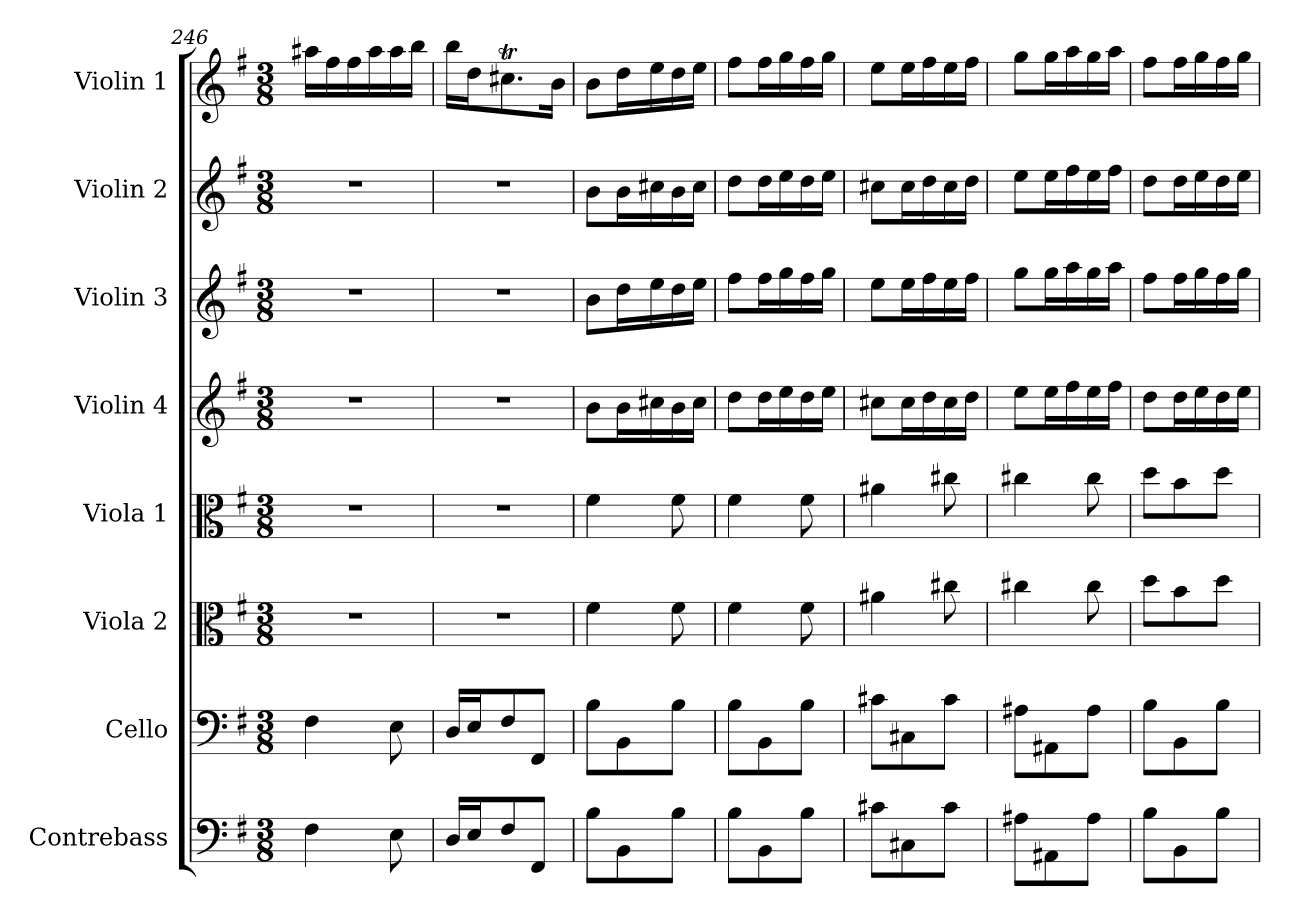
**kern	**kern	**kern	**kern	**kern	**kern	**kern	**kern
*part8	*part7	*part6	*part5	*part4	*part3	*part2	*part1
*staff8	*staff7	*staff6	*staff5	*staff4	*staff3	*staff2	*staff1
*I"Contrebass	*I"Cello	*I"Viola 2	*I"Viola 1	*I"Violin 4	*I"Violin 3	*I"Violin 2	*I"Violin 1
*I'Cb.	*	*I'Vla. 2	*I'Vla. 1	*I'Vln. 4	*I'Vln. 3	*I'Vln. 2	*I'Vln. 1
*clefF4	*clefF4	*clefC3	*clefC3	*clefG2	*clefG2	*clefG2	*clefG2
*ITrd7c12	*	*	*	*	*	*	*
*k[f#]	*k[f#]	*k[f#]	*k[f#]	*k[f#]	*k[f#]	*k[f#]	*k[f#]
*M3/8	*M3/8	*M3/8	*M3/8	*M3/8	*M3/8	*M3/8	*M3/8
=246	=246	=246	=246	=246	=246	=246	=246
4FF#\	4F#\	4.r	4.r	4.r	4.r	4.r	16aa#X\LL
.	.	.	.	.	.	.	16ff#\
.	.	.	.	.	.	.	16ff#\
.	.	.	.	.	.	.	16aa#\
8EE\	8E\	.	.	.	.	.	16aa#\
.	.	.	.	.	.	.	16bb\JJ
=247	=247	=247	=247	=247	=247	=247	=247
16DD/LL	16D/LL	4.r	4.r	4.r	4.r	4.r	16bb\LL
16EE/J	16E/J	.	.	.	.	.	16dd\J
8FF#/	8F#/	.	.	.	.	.	8.cc#Xt\
8FFF#/J	8FF#/J	.	.	.	.	.	.
.	.	.	.	.	.	.	16b\Jk
=248	=248	=248	=248	=248	=248	=248	=248
8BB\L	8B\L	4f#\	4f#\	8b\L	8b\L	8b\L	8b\L
8BBB\	8BB\	.	.	16b\L	16dd\L	16b\L	16dd\L
.	.	.	.	16cc#X\	16ee\	16cc#X\	16ee\
8BB\J	8B\J	8f#\	8f#\	16b\	16dd\	16b\	16dd\
.	.	.	.	16cc#\JJ	16ee\JJ	16cc#\JJ	16ee\JJ
=249	=249	=249	=249	=249	=249	=249	=249
8BB\L	8B\L	4f#\	4f#\	8dd\L	8ff#\L	8dd\L	8ff#\L
8BBB\	8BB\	.	.	16dd\L	16ff#\L	16dd\L	16ff#\L
.	.	.	.	16ee\	16gg\	16ee\	16gg\
8BB\J	8B\J	8f#\	8f#\	16dd\	16ff#\	16dd\	16ff#\
.	.	.	.	16ee\JJ	16gg\JJ	16ee\JJ	16gg\JJ
!!LO:PB:g=z
=250	=250	=250	=250	=250	=250	=250	=250
8C#X\L	8c#X\L	4a#X\	4a#X\	8cc#X\L	8ee\L	8cc#X\L	8ee\L
8CC#X\	8C#X\	.	.	16cc#\L	16ee\L	16cc#\L	16ee\L
.	.	.	.	16dd\	16ff#\	16dd\	16ff#\
8C#\J	8c#\J	8cc#X\	8cc#X\	16cc#\	16ee\	16cc#\	16ee\
.	.	.	.	16dd\JJ	16ff#\JJ	16dd\JJ	16ff#\JJ
=251	=251	=251	=251	=251	=251	=251	=251
8AA#X\L	8A#X\L	4cc#X\	4cc#X\	8ee\L	8gg\L	8ee\L	8gg\L
8AAA#X\	8AA#X\	.	.	16ee\L	16gg\L	16ee\L	16gg\L
.	.	.	.	16ff#\	16aa\	16ff#\	16aa\
8AA#\J	8A#\J	8cc#\	8cc#\	16ee\	16gg\	16ee\	16gg\
.	.	.	.	16ff#\JJ	16aa\JJ	16ff#\JJ	16aa\JJ
=252	=252	=252	=252	=252	=252	=252	=252
8BB\L	8B\L	8dd\L	8dd\L	8dd\L	8ff#\L	8dd\L	8ff#\L
8BBB\	8BB\	8b\	8b\	16dd\L	16ff#\L	16dd\L	16ff#\L
.	.	.	.	16ee\	16gg\	16ee\	16gg\
8BB\J	8B\J	8dd\J	8dd\J	16dd\	16ff#\	16dd\	16ff#\
.	.	.	.	16ee\JJ	16gg\JJ	16ee\JJ	16gg\JJ
=	=	=	=	=	=	=	=
*-	*-	*-	*-	*-	*-	*-	*-
